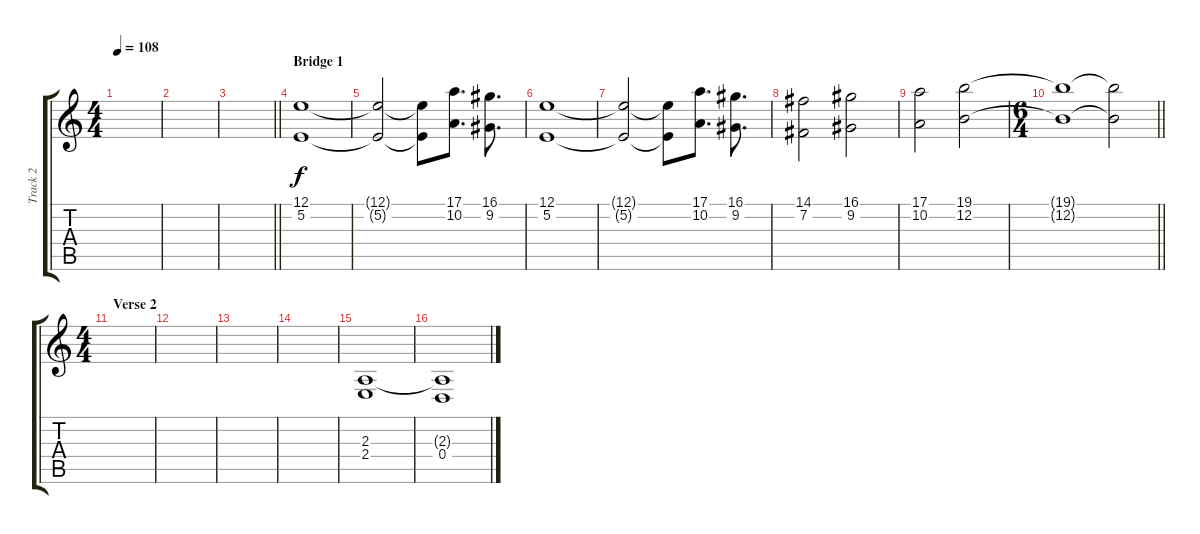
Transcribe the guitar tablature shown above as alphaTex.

\track ("Track 2" "Track 2") {instrument stringensemble1}
\staff {score tabs}
\tuning (E4 B3 G3 D3 A2 E2) {hide}
\ts (4 4)
\tempo 108
\clef g2
\ks c
|
|
\barLineRight lightlight
|
\section ("" "Bridge 1")
(12.1 5.2).1 |
(12.1{t} 5.2{t}).2 (12.1{t} 5.2{t}).8 (17.1 10.2).8{d} (16.1 9.2).8{d} |
(12.1 5.2).1 |
(12.1{t} 5.2{t}).2 (12.1{t} 5.2{t}).8 (17.1 10.2).8{d} (16.1 9.2).8{d} |
(14.1 7.2).2 (16.1 9.2).2 |
(17.1 10.2).2 (19.1 12.2).2 |
\ts (6 4)
\barLineRight lightlight
(19.1{t} 12.2{t}).1 (19.1{t} 12.2{t}).2 |
\ts (4 4)
\section ("" "Verse 2")
|
|
|
|
(2.3 2.4).1 |
(2.3{t} 0.4).1
